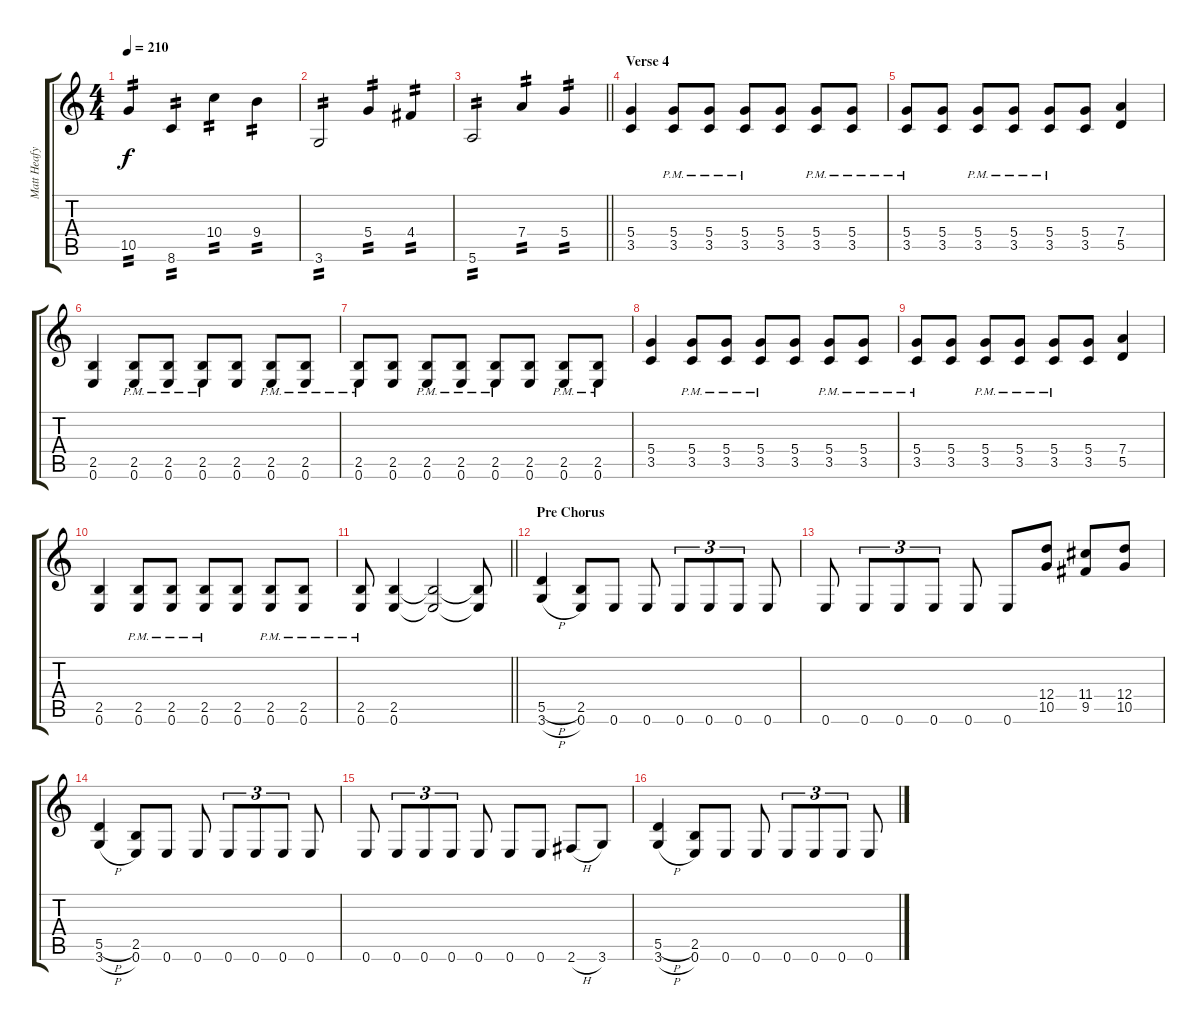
\track ("Matt Heafy" "Matt Heafy") {instrument distortionguitar}
\staff {score tabs}
\tuning (E4 B3 G3 D3 A2 E2) {hide}
\ts (4 4)
\tempo 210
\clef g2
\ks c
10.5.4{tp 2 dy f} 8.6.4{tp 2} 10.4.4{tp 2} 9.4.4{tp 2} |
3.6.2{tp 2} 5.4.4{tp 2} 4.4.4{tp 2} |
\barLineRight lightlight
5.6.2{tp 2} 7.4.4{tp 2} 5.4.4{tp 2} |
\section ("" "Verse 4")
(5.4 3.5).4 (5.4{pm} 3.5{pm}).8 (5.4{pm} 3.5{pm}).8 (5.4{pm} 3.5{pm}).8 (5.4 3.5).8 (5.4{pm} 3.5{pm}).8 (5.4{pm} 3.5{pm}).8 |
(5.4{pm} 3.5{pm}).8 (5.4 3.5).8 (5.4{pm} 3.5{pm}).8 (5.4{pm} 3.5{pm}).8 (5.4{pm} 3.5{pm}).8 (5.4 3.5).8 (7.4 5.5).4 |
(2.5 0.6).4 (2.5{pm} 0.6{pm}).8 (2.5{pm} 0.6{pm}).8 (2.5{pm} 0.6{pm}).8 (2.5 0.6).8 (2.5{pm} 0.6{pm}).8 (2.5{pm} 0.6{pm}).8 |
(2.5{pm} 0.6{pm}).8 (2.5 0.6).8 (2.5{pm} 0.6{pm}).8 (2.5{pm} 0.6{pm}).8 (2.5{pm} 0.6{pm}).8 (2.5 0.6).8 (2.5{pm} 0.6{pm}).8 (2.5{pm} 0.6{pm}).8 |
(5.4 3.5).4 (5.4{pm} 3.5{pm}).8 (5.4{pm} 3.5{pm}).8 (5.4{pm} 3.5{pm}).8 (5.4 3.5).8 (5.4{pm} 3.5{pm}).8 (5.4{pm} 3.5{pm}).8 |
(5.4{pm} 3.5{pm}).8 (5.4 3.5).8 (5.4{pm} 3.5{pm}).8 (5.4{pm} 3.5{pm}).8 (5.4{pm} 3.5{pm}).8 (5.4 3.5).8 (7.4 5.5).4 |
(2.5 0.6).4 (2.5{pm} 0.6{pm}).8 (2.5{pm} 0.6{pm}).8 (2.5{pm} 0.6{pm}).8 (2.5 0.6).8 (2.5{pm} 0.6{pm}).8 (2.5{pm} 0.6{pm}).8 |
\barLineRight lightlight
(2.5{pm} 0.6{pm}).8 (2.5 0.6).4 (2.5{t} 0.6{t}).2 (2.5{t} 0.6{t}).8 |
\section ("" "Pre Chorus")
(5.5{h} 3.6{h}).4 (2.5 0.6).8 0.6.8 0.6.8 0.6.8{tu (3 2)} 0.6.8{tu (3 2)} 0.6.8{tu (3 2)} 0.6.8 |
0.6.8 0.6.8{tu (3 2)} 0.6.8{tu (3 2)} 0.6.8{tu (3 2)} 0.6.8 0.6.8 (12.4 10.5).8 (11.4 9.5).8 (12.4 10.5).8 |
(5.5{h} 3.6{h}).4 (2.5 0.6).8 0.6.8 0.6.8 0.6.8{tu (3 2)} 0.6.8{tu (3 2)} 0.6.8{tu (3 2)} 0.6.8 |
0.6.8 0.6.8{tu (3 2)} 0.6.8{tu (3 2)} 0.6.8{tu (3 2)} 0.6.8 0.6.8 0.6.8 2.6{h}.8 3.6.8 |
(5.5{h} 3.6{h}).4 (2.5 0.6).8 0.6.8 0.6.8 0.6.8{tu (3 2)} 0.6.8{tu (3 2)} 0.6.8{tu (3 2)} 0.6.8
